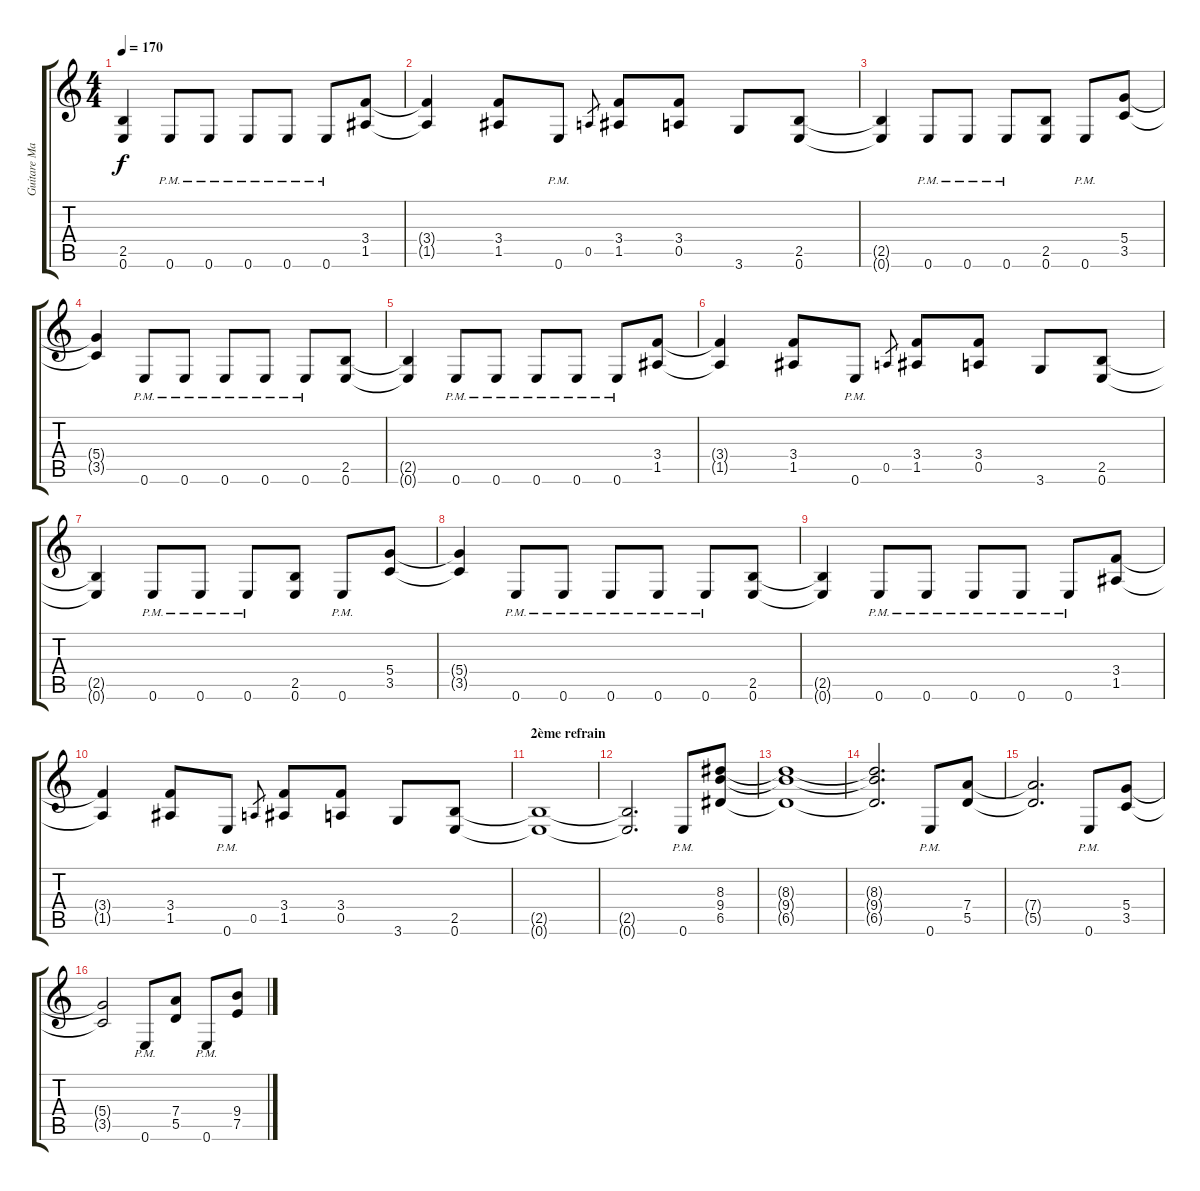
\track ("Guitare Mathieu" "Guitare Ma") {instrument distortionguitar}
\staff {score tabs}
\tuning (E4 B3 G3 D3 A2 E2) {hide}
\ts (4 4)
\tempo 170
\clef g2
\ks c
(2.5{t} 0.6{t}).4{dy f} 0.6{pm}.8 0.6{pm}.8 0.6{pm}.8 0.6{pm}.8 0.6{pm}.8 (3.4 1.5).8 |
(3.4{t} 1.5{t}).4 (3.4 1.5).8 0.6{pm}.8 0.5.8{gr} (3.4 1.5).8 (3.4 0.5).8 3.6.8 (2.5 0.6).8 |
(2.5{t} 0.6{t}).4 0.6{pm}.8 0.6{pm}.8 0.6{pm}.8 (2.5 0.6).8 0.6{pm}.8 (5.4 3.5).8 |
(5.4{t} 3.5{t}).4 0.6{pm}.8 0.6{pm}.8 0.6{pm}.8 0.6{pm}.8 0.6{pm}.8 (2.5 0.6).8 |
(2.5{t} 0.6{t}).4 0.6{pm}.8 0.6{pm}.8 0.6{pm}.8 0.6{pm}.8 0.6{pm}.8 (3.4 1.5).8 |
(3.4{t} 1.5{t}).4 (3.4 1.5).8 0.6{pm}.8 0.5.8{gr} (3.4 1.5).8 (3.4 0.5).8 3.6.8 (2.5 0.6).8 |
(2.5{t} 0.6{t}).4 0.6{pm}.8 0.6{pm}.8 0.6{pm}.8 (2.5 0.6).8 0.6{pm}.8 (5.4 3.5).8 |
(5.4{t} 3.5{t}).4 0.6{pm}.8 0.6{pm}.8 0.6{pm}.8 0.6{pm}.8 0.6{pm}.8 (2.5 0.6).8 |
(2.5{t} 0.6{t}).4 0.6{pm}.8 0.6{pm}.8 0.6{pm}.8 0.6{pm}.8 0.6{pm}.8 (3.4 1.5).8 |
(3.4{t} 1.5{t}).4 (3.4 1.5).8 0.6{pm}.8 0.5.8{gr} (3.4 1.5).8 (3.4 0.5).8 3.6.8 (2.5 0.6).8 |
\section ("" "2ème refrain")
(2.5{t} 0.6{t}).1 |
(2.5{t} 0.6{t}).2{d} 0.6{pm}.8 (8.3 9.4 6.5).8 |
(8.3{t} 9.4{t} 6.5{t}).1 |
(8.3{t} 9.4{t} 6.5{t}).2{d} 0.6{pm}.8 (7.4 5.5).8 |
(7.4{t} 5.5{t}).2{d} 0.6{pm}.8 (5.4 3.5).8 |
(5.4{t} 3.5{t}).2 0.6{pm}.8 (7.4 5.5).8 0.6{pm}.8 (9.4 7.5).8
